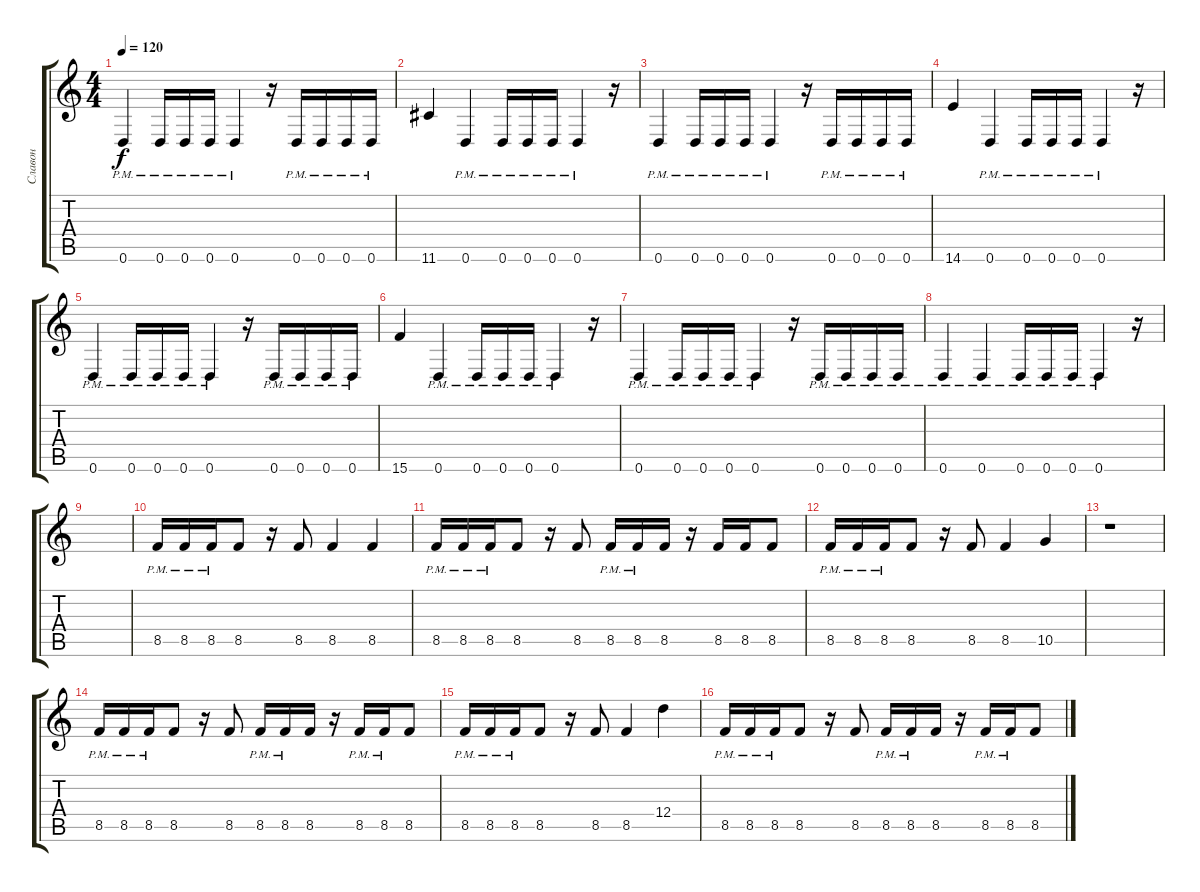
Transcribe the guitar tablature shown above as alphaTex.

\track ("Славон" "Славон") {instrument distortionguitar}
\staff {score tabs}
\tuning (E4 B3 G3 D3 A2 D2) {hide}
\ts (4 4)
\tempo 120
\clef g2
\ks c
0.6{pm}.4{dy f} 0.6{pm}.16 0.6{pm}.16 0.6{pm}.16 0.6{pm}.4 r.16 0.6{pm}.16 0.6{pm}.16 0.6{pm}.16 0.6{pm}.16 |
11.6.4 0.6{pm}.4 0.6{pm}.16 0.6{pm}.16 0.6{pm}.16 0.6{pm}.4 r.16 |
0.6{pm}.4 0.6{pm}.16 0.6{pm}.16 0.6{pm}.16 0.6{pm}.4 r.16 0.6{pm}.16 0.6{pm}.16 0.6{pm}.16 0.6{pm}.16 |
14.6.4 0.6{pm}.4 0.6{pm}.16 0.6{pm}.16 0.6{pm}.16 0.6{pm}.4 r.16 |
0.6{pm}.4 0.6{pm}.16 0.6{pm}.16 0.6{pm}.16 0.6{pm}.4 r.16 0.6{pm}.16 0.6{pm}.16 0.6{pm}.16 0.6{pm}.16 |
15.6.4 0.6{pm}.4 0.6{pm}.16 0.6{pm}.16 0.6{pm}.16 0.6{pm}.4 r.16 |
0.6{pm}.4 0.6{pm}.16 0.6{pm}.16 0.6{pm}.16 0.6{pm}.4 r.16 0.6{pm}.16 0.6{pm}.16 0.6{pm}.16 0.6{pm}.16 |
0.6{pm}.4 0.6{pm}.4 0.6{pm}.16 0.6{pm}.16 0.6{pm}.16 0.6{pm}.4 r.16 |
|
8.5{pm}.16 8.5{pm}.16 8.5{pm}.16 8.5.8 r.16 8.5.8 8.5.4 8.5.4 |
8.5{pm}.16 8.5{pm}.16 8.5{pm}.16 8.5.8 r.16 8.5.8 8.5{pm}.16 8.5{pm}.16 8.5.16 r.16 8.5.16 8.5.16 8.5.8 |
8.5{pm}.16 8.5{pm}.16 8.5{pm}.16 8.5.8 r.16 8.5.8 8.5.4 10.5.4 |
r.1 |
8.5{pm}.16 8.5{pm}.16 8.5{pm}.16 8.5.8 r.16 8.5.8 8.5{pm}.16 8.5{pm}.16 8.5.16 r.16 8.5{pm}.16 8.5{pm}.16 8.5.8 |
8.5{pm}.16 8.5{pm}.16 8.5{pm}.16 8.5.8 r.16 8.5.8 8.5.4 12.4.4 |
8.5{pm}.16 8.5{pm}.16 8.5{pm}.16 8.5.8 r.16 8.5.8 8.5{pm}.16 8.5{pm}.16 8.5.16 r.16 8.5{pm}.16 8.5{pm}.16 8.5.8
